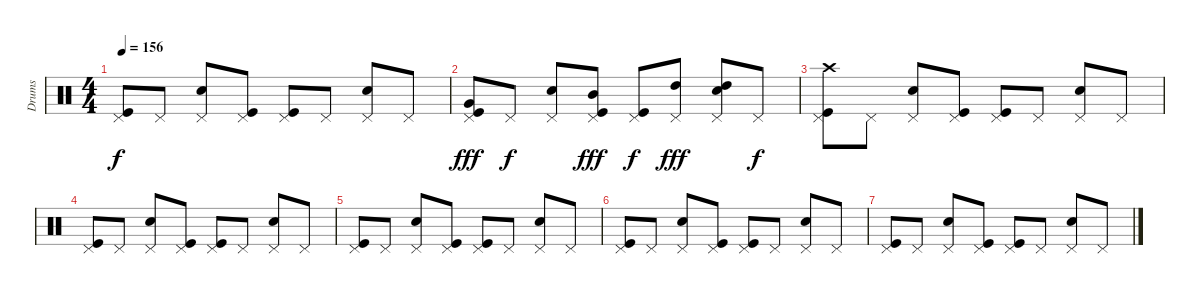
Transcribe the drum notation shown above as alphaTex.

\track ("Drums" "Drums") {instrument percussion}
\staff {score}
\articulation defaults
\ts (4 4)
\tempo 156
\clef neutral
\ks c
("Kick (hit)" "Pedal Hi-Hat (hit)").8{dy f} "Pedal Hi-Hat (hit)".8 ("Snare (hit) 2" "Pedal Hi-Hat (hit)").8 ("Kick (hit)" "Pedal Hi-Hat (hit)").8 ("Kick (hit)" "Pedal Hi-Hat (hit)").8 "Pedal Hi-Hat (hit)".8 ("Snare (hit) 2" "Pedal Hi-Hat (hit)").8 "Pedal Hi-Hat (hit)".8 |
("Kick (hit)" "Pedal Hi-Hat (hit)" "Very Low Tom (hit)").8{dy fff} "Pedal Hi-Hat (hit)".8{dy f} ("Snare (hit) 2" "Pedal Hi-Hat (hit)").8 ("Kick (hit)" "Pedal Hi-Hat (hit)" "Mid Tom (hit)").8{dy fff} ("Kick (hit)" "Pedal Hi-Hat (hit)").8{dy f} ("Pedal Hi-Hat (hit)" "High Tom (hit)").8{dy fff} ("Snare (hit) 2" "Pedal Hi-Hat (hit)" "High Tom (hit)").8 "Pedal Hi-Hat (hit)".8{dy f} |
("Kick (hit)" "Pedal Hi-Hat (hit)" "Crash high (hit)").8{volume 2} "Pedal Hi-Hat (hit)".8 ("Snare (hit) 2" "Pedal Hi-Hat (hit)").8 ("Kick (hit)" "Pedal Hi-Hat (hit)").8 ("Kick (hit)" "Pedal Hi-Hat (hit)").8 "Pedal Hi-Hat (hit)".8 ("Snare (hit) 2" "Pedal Hi-Hat (hit)").8 "Pedal Hi-Hat (hit)".8 |
("Kick (hit)" "Pedal Hi-Hat (hit)").8 "Pedal Hi-Hat (hit)".8 ("Snare (hit) 2" "Pedal Hi-Hat (hit)").8 ("Kick (hit)" "Pedal Hi-Hat (hit)").8 ("Kick (hit)" "Pedal Hi-Hat (hit)").8 "Pedal Hi-Hat (hit)".8 ("Snare (hit) 2" "Pedal Hi-Hat (hit)").8 "Pedal Hi-Hat (hit)".8 |
("Kick (hit)" "Pedal Hi-Hat (hit)").8 "Pedal Hi-Hat (hit)".8 ("Snare (hit) 2" "Pedal Hi-Hat (hit)").8 ("Kick (hit)" "Pedal Hi-Hat (hit)").8 ("Kick (hit)" "Pedal Hi-Hat (hit)").8 "Pedal Hi-Hat (hit)".8 ("Snare (hit) 2" "Pedal Hi-Hat (hit)").8 "Pedal Hi-Hat (hit)".8 |
("Kick (hit)" "Pedal Hi-Hat (hit)").8 "Pedal Hi-Hat (hit)".8 ("Snare (hit) 2" "Pedal Hi-Hat (hit)").8 ("Kick (hit)" "Pedal Hi-Hat (hit)").8 ("Kick (hit)" "Pedal Hi-Hat (hit)").8 "Pedal Hi-Hat (hit)".8 ("Snare (hit) 2" "Pedal Hi-Hat (hit)").8 "Pedal Hi-Hat (hit)".8 |
("Kick (hit)" "Pedal Hi-Hat (hit)").8{volume 0} "Pedal Hi-Hat (hit)".8 ("Snare (hit) 2" "Pedal Hi-Hat (hit)").8 ("Kick (hit)" "Pedal Hi-Hat (hit)").8 ("Kick (hit)" "Pedal Hi-Hat (hit)").8 "Pedal Hi-Hat (hit)".8 ("Snare (hit) 2" "Pedal Hi-Hat (hit)").8 "Pedal Hi-Hat (hit)".8
